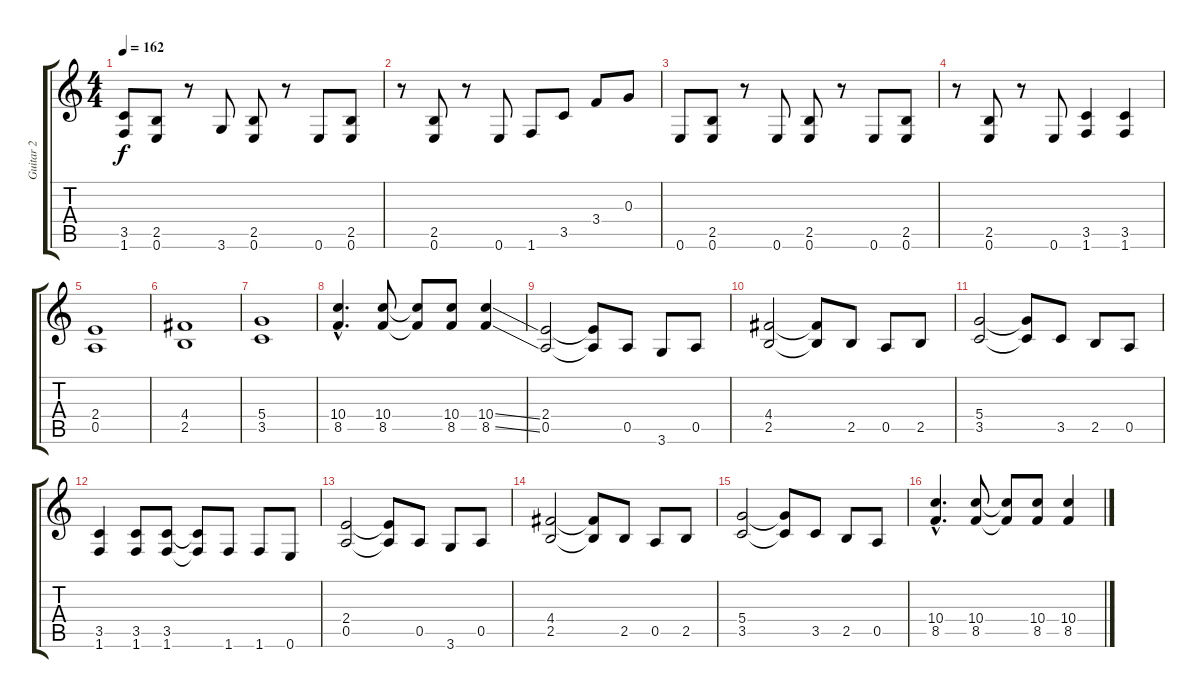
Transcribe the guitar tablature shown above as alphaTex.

\track ("Guitar 2" "Guitar 2") {instrument distortionguitar}
\staff {score tabs}
\tuning (E4 B3 G3 D3 A2 E2) {hide}
\ts (4 4)
\tempo 162
\clef g2
\ks c
(3.5 1.6).8{dy f} (2.5 0.6).8 r.8 3.6.8 (2.5 0.6).8 r.8 0.6.8 (2.5 0.6).8 |
r.8 (2.5 0.6).8 r.8 0.6.8 1.6.8 3.5.8 3.4.8 0.3.8 |
0.6.8 (2.5 0.6).8 r.8 0.6.8 (2.5 0.6).8 r.8 0.6.8 (2.5 0.6).8 |
r.8 (2.5 0.6).8 r.8 0.6.8 (3.5 1.6).4 (3.5 1.6).4 |
(2.4 0.5).1 |
(4.4 2.5).1 |
(5.4 3.5).1 |
(10.4{hac} 8.5{hac}).4{d} (10.4 8.5).8 (10.4{t} 8.5{t}).8 (10.4 8.5).8 (10.4{ss} 8.5{ss}).4 |
(2.4 0.5).2 (2.4{t} 0.5{t}).8 0.5.8 3.6.8 0.5.8 |
(4.4 2.5).2 (4.4{t} 2.5{t}).8 2.5.8 0.5.8 2.5.8 |
(5.4 3.5).2 (5.4{t} 3.5{t}).8 3.5.8 2.5.8 0.5.8 |
(3.5 1.6).4 (3.5 1.6).8 (3.5 1.6).8 (3.5{t} 1.6{t}).8 1.6.8 1.6.8 0.6.8 |
(2.4 0.5).2 (2.4{t} 0.5{t}).8 0.5.8 3.6.8 0.5.8 |
(4.4 2.5).2 (4.4{t} 2.5{t}).8 2.5.8 0.5.8 2.5.8 |
(5.4 3.5).2 (5.4{t} 3.5{t}).8 3.5.8 2.5.8 0.5.8 |
(10.4{hac} 8.5{hac}).4{d} (10.4 8.5).8 (10.4{t} 8.5{t}).8 (10.4 8.5).8 (10.4{ss} 8.5{ss}).4
